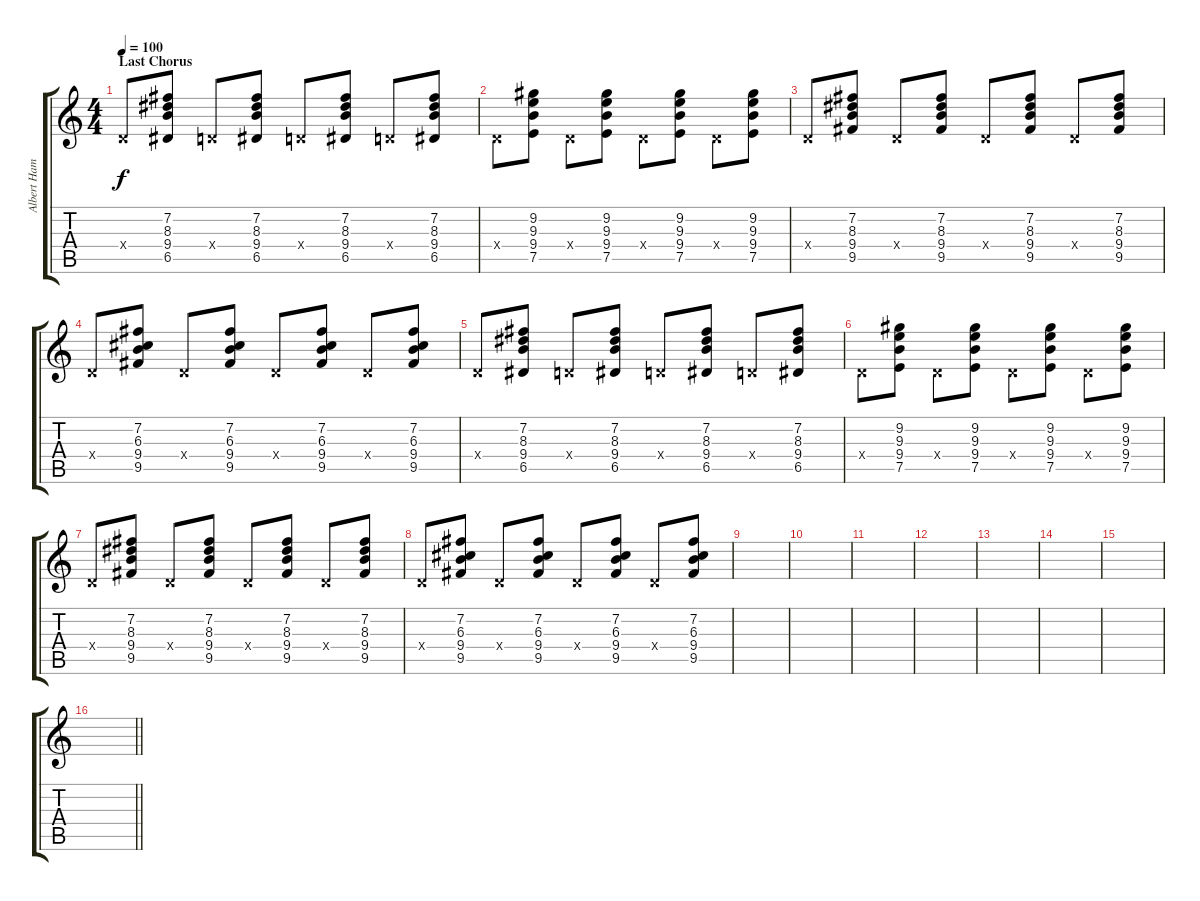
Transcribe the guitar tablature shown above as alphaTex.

\track ("Albert Hammond Jr. (Clean)" "Albert Ham") {mute instrument electricguitarclean}
\staff {score tabs}
\tuning (E4 B3 G3 D3 A2 E2) {hide}
\ts (4 4)
\section ("" "Last Chorus")
\tempo 100
\clef g2
\ks c
0.4{x}.8{dy f} (7.2 8.3 9.4 6.5).8 0.4{x}.8 (7.2 8.3 9.4 6.5).8 0.4{x}.8 (7.2 8.3 9.4 6.5).8 0.4{x}.8 (7.2 8.3 9.4 6.5).8 |
0.4{x}.8 (9.2 9.3 9.4 7.5).8 0.4{x}.8 (9.2 9.3 9.4 7.5).8 0.4{x}.8 (9.2 9.3 9.4 7.5).8 0.4{x}.8 (9.2 9.3 9.4 7.5).8 |
0.4{x}.8 (7.2 8.3 9.4 9.5).8 0.4{x}.8 (7.2 8.3 9.4 9.5).8 0.4{x}.8 (7.2 8.3 9.4 9.5).8 0.4{x}.8 (7.2 8.3 9.4 9.5).8 |
0.4{x}.8 (7.2 6.3 9.4 9.5).8 0.4{x}.8 (7.2 6.3 9.4 9.5).8 0.4{x}.8 (7.2 6.3 9.4 9.5).8 0.4{x}.8 (7.2 6.3 9.4 9.5).8 |
0.4{x}.8 (7.2 8.3 9.4 6.5).8 0.4{x}.8 (7.2 8.3 9.4 6.5).8 0.4{x}.8 (7.2 8.3 9.4 6.5).8 0.4{x}.8 (7.2 8.3 9.4 6.5).8 |
0.4{x}.8 (9.2 9.3 9.4 7.5).8 0.4{x}.8 (9.2 9.3 9.4 7.5).8 0.4{x}.8 (9.2 9.3 9.4 7.5).8 0.4{x}.8 (9.2 9.3 9.4 7.5).8 |
0.4{x}.8 (7.2 8.3 9.4 9.5).8 0.4{x}.8 (7.2 8.3 9.4 9.5).8 0.4{x}.8 (7.2 8.3 9.4 9.5).8 0.4{x}.8 (7.2 8.3 9.4 9.5).8 |
0.4{x}.8 (7.2 6.3 9.4 9.5).8 0.4{x}.8 (7.2 6.3 9.4 9.5).8 0.4{x}.8 (7.2 6.3 9.4 9.5).8 0.4{x}.8 (7.2 6.3 9.4 9.5).8 |
|
|
|
|
|
|
|
\barLineRight lightlight
